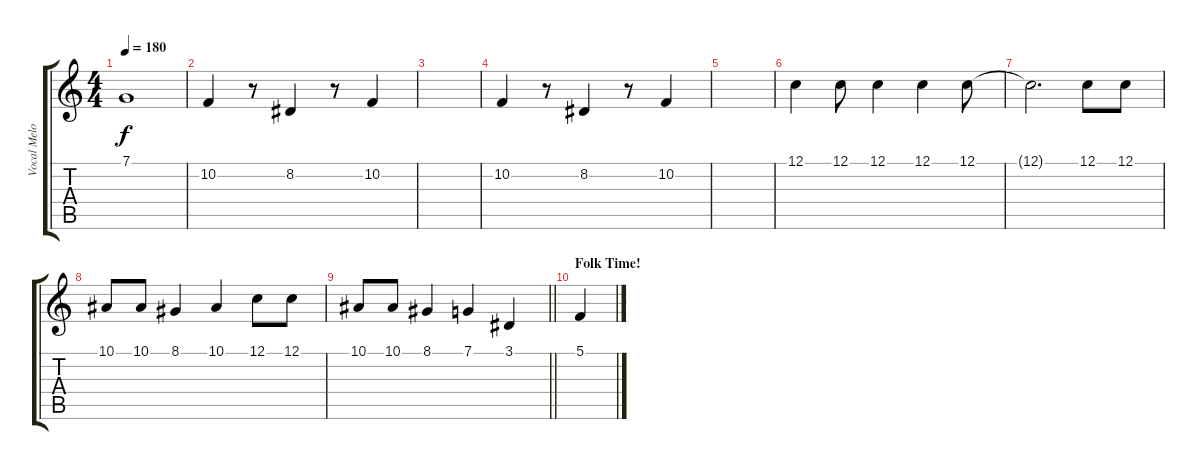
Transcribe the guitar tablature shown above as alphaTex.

\track ("Vocal Melody" "Vocal Melo") {instrument lead2sawtooth}
\staff {score tabs}
\tuning (C4 G3 Eb3 Bb2 F2 C2) {hide}
\ts (4 4)
\tempo 180
\clef g2
\ks c
7.1{t}.1{dy f} |
10.2.4 r.8 8.2.4 r.8 10.2.4 |
|
10.2.4 r.8 8.2.4 r.8 10.2.4 |
|
12.1.4 12.1.8 12.1.4 12.1.4 12.1.8 |
12.1{t}.2{d} 12.1.8 12.1.8 |
10.1.8 10.1.8 8.1.4 10.1.4 12.1.8 12.1.8 |
\barLineRight lightlight
10.1.8 10.1.8 8.1.4 7.1.4 3.1.4 |
\section ("" "Folk Time!")
5.1.4
